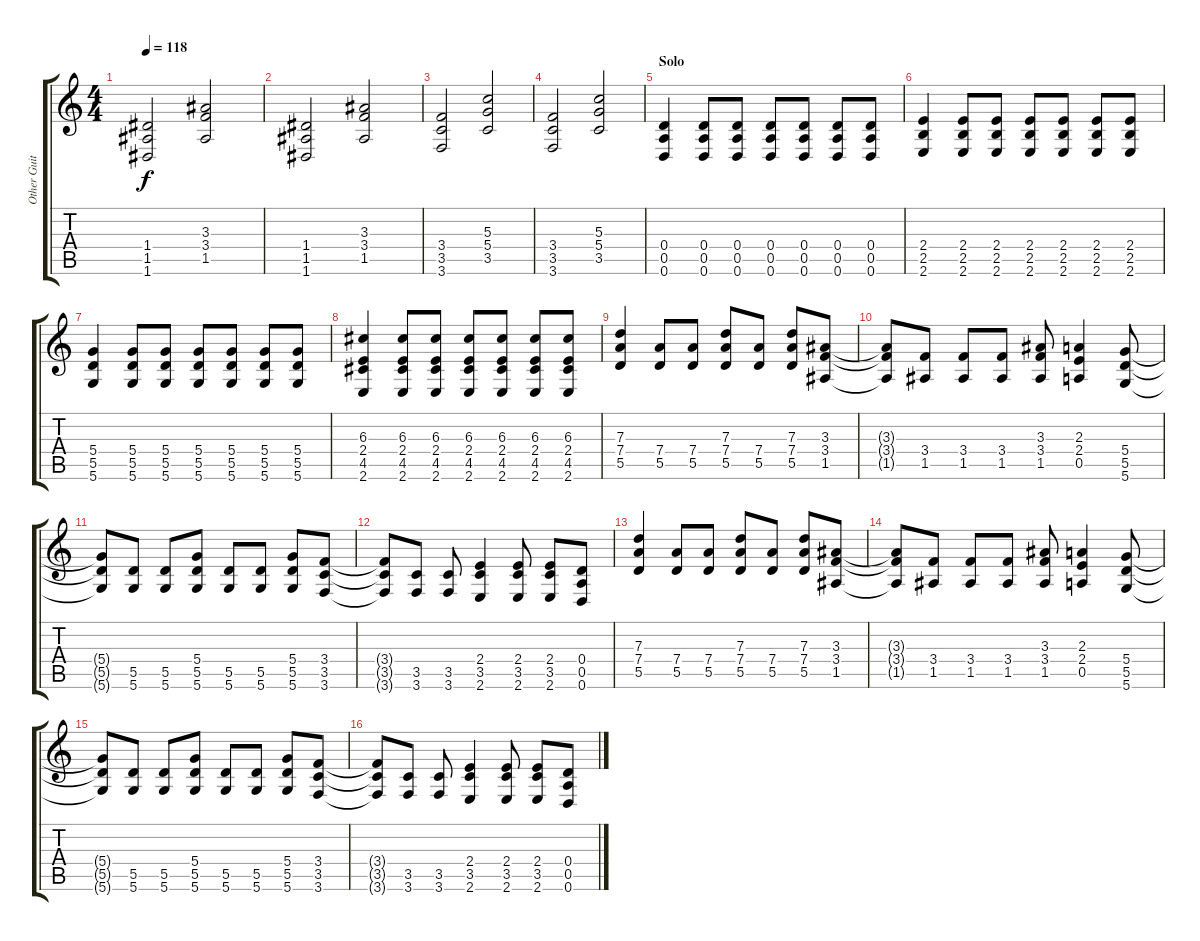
\track ("Other Guitar" "Other Guit") {instrument distortionguitar}
\staff {score tabs}
\tuning (E4 B3 G3 D3 A2 D2) {hide}
\ts (4 4)
\tempo 118
\clef g2
\ks c
(1.4 1.5 1.6).2{dy f} (3.3 3.4 1.5).2 |
(1.4 1.5 1.6).2 (3.3 3.4 1.5).2 |
(3.4 3.5 3.6).2 (5.3 5.4 3.5).2 |
(3.4 3.5 3.6).2 (5.3 5.4 3.5).2 |
\section ("" "Solo")
(0.4 0.5 0.6).4 (0.4 0.5 0.6).8 (0.4 0.5 0.6).8 (0.4 0.5 0.6).8 (0.4 0.5 0.6).8 (0.4 0.5 0.6).8 (0.4 0.5 0.6).8 |
(2.4 2.5 2.6).4 (2.4 2.5 2.6).8 (2.4 2.5 2.6).8 (2.4 2.5 2.6).8 (2.4 2.5 2.6).8 (2.4 2.5 2.6).8 (2.4 2.5 2.6).8 |
(5.4 5.5 5.6).4 (5.4 5.5 5.6).8 (5.4 5.5 5.6).8 (5.4 5.5 5.6).8 (5.4 5.5 5.6).8 (5.4 5.5 5.6).8 (5.4 5.5 5.6).8 |
(6.3 2.4 4.5 2.6).4 (6.3 2.4 4.5 2.6).8 (6.3 2.4 4.5 2.6).8 (6.3 2.4 4.5 2.6).8 (6.3 2.4 4.5 2.6).8 (6.3 2.4 4.5 2.6).8 (6.3 2.4 4.5 2.6).8 |
(7.3 7.4 5.5).4 (7.4 5.5).8 (7.4 5.5).8 (7.3 7.4 5.5).8 (7.4 5.5).8 (7.3 7.4 5.5).8 (3.3 3.4 1.5).8 |
(3.3{t} 3.4{t} 1.5{t}).8 (3.4 1.5).8 (3.4 1.5).8 (3.4 1.5).8 (3.3 3.4 1.5).8 (2.3 2.4 0.5).4 (5.4 5.5 5.6).8 |
(5.4{t} 5.5{t} 5.6{t}).8 (5.5 5.6).8 (5.5 5.6).8 (5.4 5.5 5.6).8 (5.5 5.6).8 (5.5 5.6).8 (5.4 5.5 5.6).8 (3.4 3.5 3.6).8 |
(3.4{t} 3.5{t} 3.6{t}).8 (3.5 3.6).8 (3.5 3.6).8 (2.4 3.5 2.6).4 (2.4 3.5 2.6).8 (2.4 3.5 2.6).8 (0.4 0.5 0.6).8 |
(7.3 7.4 5.5).4 (7.4 5.5).8 (7.4 5.5).8 (7.3 7.4 5.5).8 (7.4 5.5).8 (7.3 7.4 5.5).8 (3.3 3.4 1.5).8 |
(3.3{t} 3.4{t} 1.5{t}).8 (3.4 1.5).8 (3.4 1.5).8 (3.4 1.5).8 (3.3 3.4 1.5).8 (2.3 2.4 0.5).4 (5.4 5.5 5.6).8 |
(5.4{t} 5.5{t} 5.6{t}).8 (5.5 5.6).8 (5.5 5.6).8 (5.4 5.5 5.6).8 (5.5 5.6).8 (5.5 5.6).8 (5.4 5.5 5.6).8 (3.4 3.5 3.6).8 |
(3.4{t} 3.5{t} 3.6{t}).8 (3.5 3.6).8 (3.5 3.6).8 (2.4 3.5 2.6).4 (2.4 3.5 2.6).8 (2.4 3.5 2.6).8 (0.4 0.5 0.6).8
